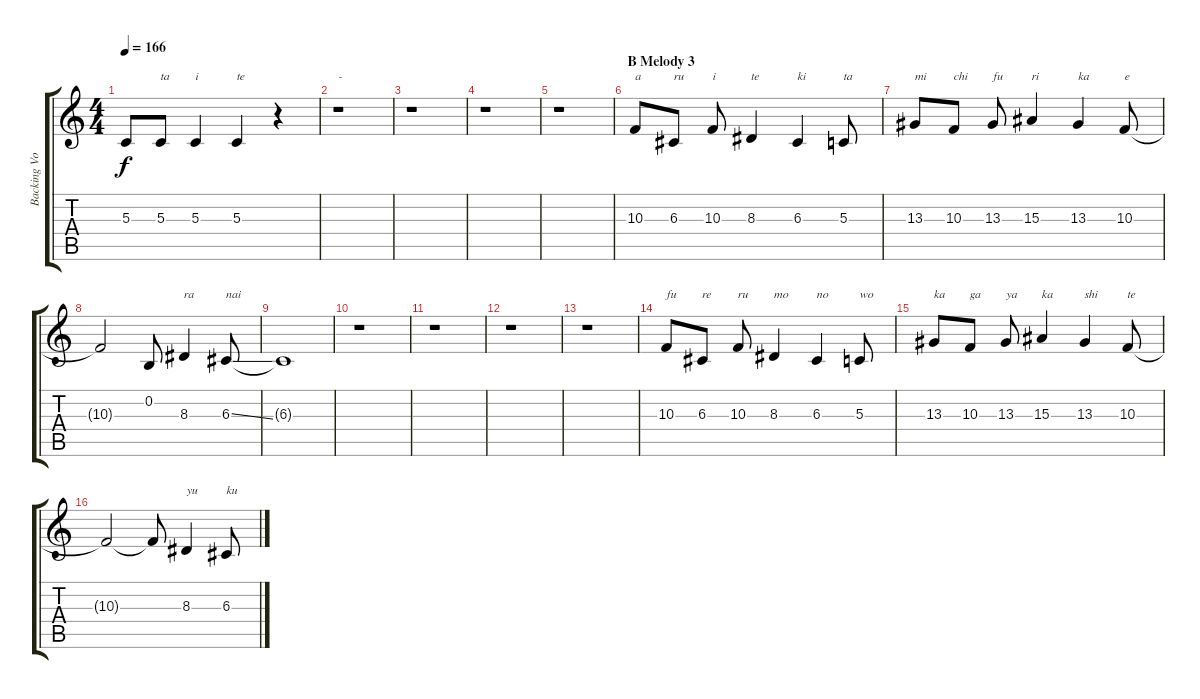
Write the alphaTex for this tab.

\track ("Backing Vocals" "Backing Vo") {instrument flute}
\staff {score tabs}
\tuning (E4 B3 G3 D3 A2 E2) {hide}
\ts (4 4)
\tempo 166
\clef g2
\ks c
5.3{t}.8{dy f} 5.3.8{txt "ta"} 5.3.4{txt "i"} 5.3.4{txt "te"} r.4 |
r.1{txt "-"} |
r.1 |
r.1 |
r.1 |
\section ("" "B Melody 3")
10.3.8{txt "a"} 6.3.8{txt "ru"} 10.3.8{txt "i"} 8.3.4{txt "te"} 6.3.4{txt "ki"} 5.3.8{txt "ta"} |
13.3.8{txt "mi"} 10.3.8{txt "chi"} 13.3.8{txt "fu"} 15.3.4{txt "ri"} 13.3.4{txt "ka"} 10.3.8{txt "e"} |
10.3{t}.2 0.2.8 8.3.4{txt "ra"} 6.3{ss}.8{txt "nai"} |
6.3{t}.1 |
r.1 |
r.1 |
r.1 |
r.1 |
10.3.8{txt "fu"} 6.3.8{txt "re"} 10.3.8{txt "ru"} 8.3.4{txt "mo"} 6.3.4{txt "no"} 5.3.8{txt "wo"} |
13.3.8{txt "ka"} 10.3.8{txt "ga"} 13.3.8{txt "ya"} 15.3.4{txt "ka"} 13.3.4{txt "shi"} 10.3.8{txt "te"} |
10.3{t}.2 10.3{t}.8 8.3.4{txt "yu"} 6.3.8{txt "ku"}
